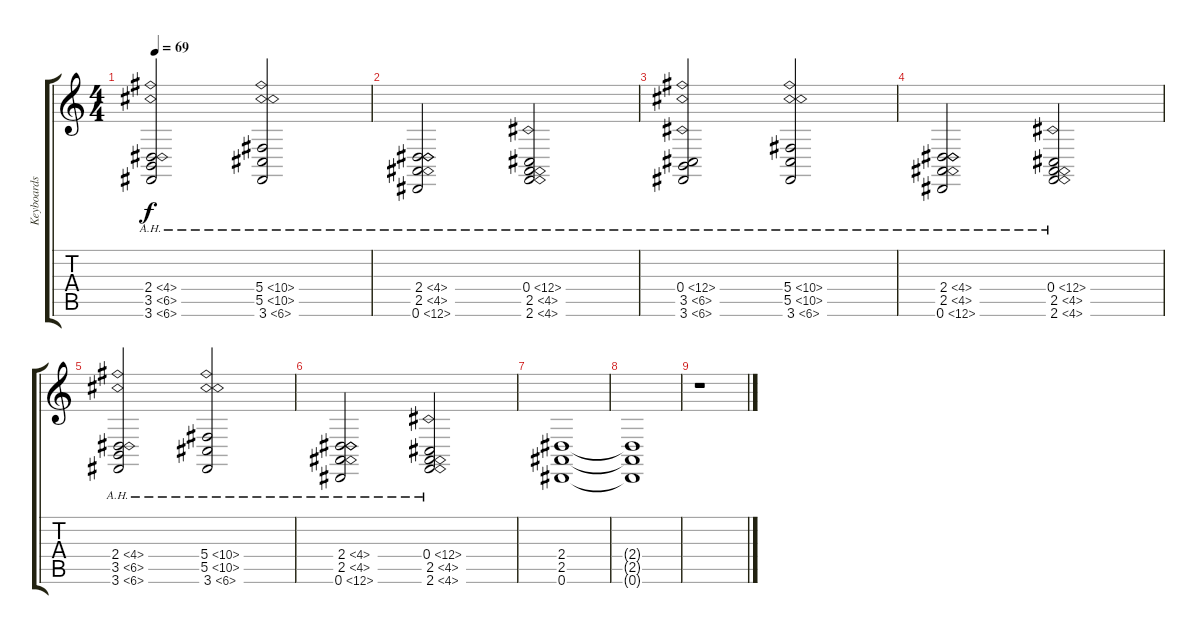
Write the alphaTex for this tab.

\track ("Keyboards II" "Keyboards ") {instrument synthstrings1}
\staff {score tabs}
\tuning (Eb4 Bb3 Gb3 Db3 Ab2 Eb2) {hide}
\ts (4 4)
\tempo 69
\clef g2
\ks c
(2.4{ah 2} 3.5{ah 3} 3.6{ah 3}).2{dy f} (5.4{ah 5} 5.5{ah 5} 3.6{ah 3}).2 |
(2.4{ah 2} 2.5{ah 2} 0.6{ah 12}).2 (0.4{ah 12} 2.5{ah 2} 2.6{ah 2}).2 |
(0.4{ah 12} 3.5{ah 3} 3.6{ah 3}).2 (5.4{ah 5} 5.5{ah 5} 3.6{ah 3}).2 |
(2.4{ah 2} 2.5{ah 2} 0.6{ah 12}).2 (0.4{ah 12} 2.5{ah 2} 2.6{ah 2}).2 |
(2.4{ah 2} 3.5{ah 3} 3.6{ah 3}).2 (5.4{ah 5} 5.5{ah 5} 3.6{ah 3}).2 |
(2.4{ah 2} 2.5{ah 2} 0.6{ah 12}).2 (0.4{ah 12} 2.5{ah 2} 2.6{ah 2}).2 |
(2.4 2.5 0.6).1 |
(2.4{t} 2.5{t} 0.6{t}).1{volume 0} |
r.1
